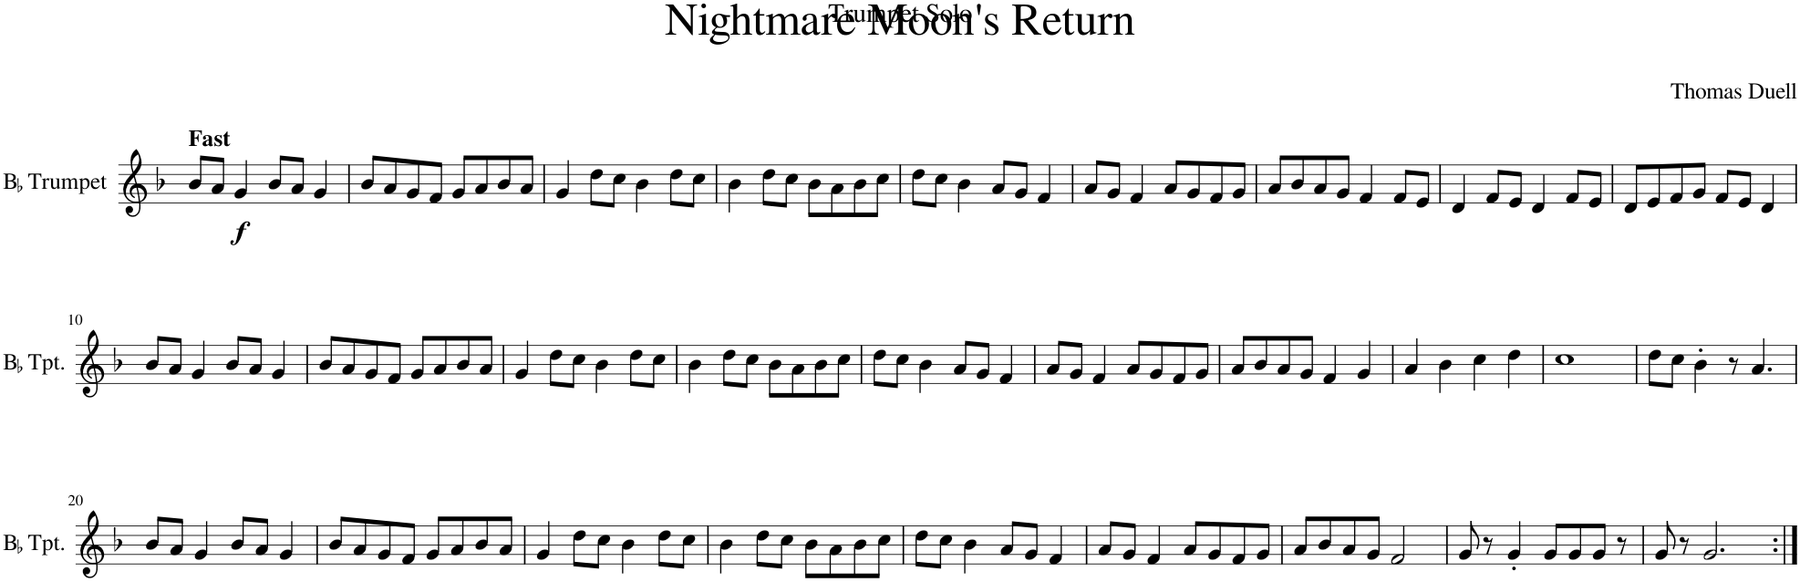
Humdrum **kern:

**kern	**dynam
*part1	*part1
*staff1	*staff1
*I"BaccidentalFlat Trumpet	*
*I'BaccidentalFlat Tpt.	*
*clefG2	*
*Trd1c2	*
*k[b-]	*
=1	=1
!LO:TX:a:B:t=Fast	!
!	!LO:DY:b
8b-/L	f
8a/J	.
4g/	.
8b-/L	.
8a/J	.
4g/	.
=2	=2
8b-/L	.
8a/	.
8g/	.
8f/J	.
8g/L	.
8a/	.
8b-/	.
8a/J	.
=3	=3
4g/	.
8dd\L	.
8cc\J	.
4b-\	.
8dd\L	.
8cc\J	.
=4	=4
4b-\	.
8dd\L	.
8cc\J	.
8b-\L	.
8a\	.
8b-\	.
8cc\J	.
=5	=5
8dd\L	.
8cc\J	.
4b-\	.
8a/L	.
8g/J	.
4f/	.
=6	=6
8a/L	.
8g/J	.
4f/	.
8a/L	.
8g/	.
8f/	.
8g/J	.
=7	=7
8a/L	.
8b-/	.
8a/	.
8g/J	.
4f/	.
8f/L	.
8e/J	.
=8	=8
4d/	.
8f/L	.
8e/J	.
4d/	.
8f/L	.
8e/J	.
=9	=9
8d/L	.
8e/	.
8f/	.
8g/J	.
8f/L	.
8e/J	.
4d/	.
!!LO:LB:g=z
=10	=10
8b-/L	.
8a/J	.
4g/	.
8b-/L	.
8a/J	.
4g/	.
=11	=11
8b-/L	.
8a/	.
8g/	.
8f/J	.
8g/L	.
8a/	.
8b-/	.
8a/J	.
=12	=12
4g/	.
8dd\L	.
8cc\J	.
4b-\	.
8dd\L	.
8cc\J	.
=13	=13
4b-\	.
8dd\L	.
8cc\J	.
8b-\L	.
8a\	.
8b-\	.
8cc\J	.
=14	=14
8dd\L	.
8cc\J	.
4b-\	.
8a/L	.
8g/J	.
4f/	.
=15	=15
8a/L	.
8g/J	.
4f/	.
8a/L	.
8g/	.
8f/	.
8g/J	.
=16	=16
8a/L	.
8b-/	.
8a/	.
8g/J	.
4f/	.
4g/	.
=17	=17
4a/	.
4b-\	.
4cc\	.
4dd\	.
=18	=18
1cc	.
=19	=19
8dd\L	.
8cc\J	.
4b-'\	.
8r	.
4.a/	.
!!LO:LB:g=z
=20	=20
8b-/L	.
8a/J	.
4g/	.
8b-/L	.
8a/J	.
4g/	.
=21	=21
8b-/L	.
8a/	.
8g/	.
8f/J	.
8g/L	.
8a/	.
8b-/	.
8a/J	.
=22	=22
4g/	.
8dd\L	.
8cc\J	.
4b-\	.
8dd\L	.
8cc\J	.
=23	=23
4b-\	.
8dd\L	.
8cc\J	.
8b-\L	.
8a\	.
8b-\	.
8cc\J	.
=24	=24
8dd\L	.
8cc\J	.
4b-\	.
8a/L	.
8g/J	.
4f/	.
=25	=25
8a/L	.
8g/J	.
4f/	.
8a/L	.
8g/	.
8f/	.
8g/J	.
=26	=26
8a/L	.
8b-/	.
8a/	.
8g/J	.
2f/	.
=27	=27
8g/	.
8r	.
4g'/	.
8g/L	.
8g/	.
8g/J	.
8r	.
=28	=28
8g/	.
8r	.
2.g/	.
=:|!	=:|!
*-	*-
